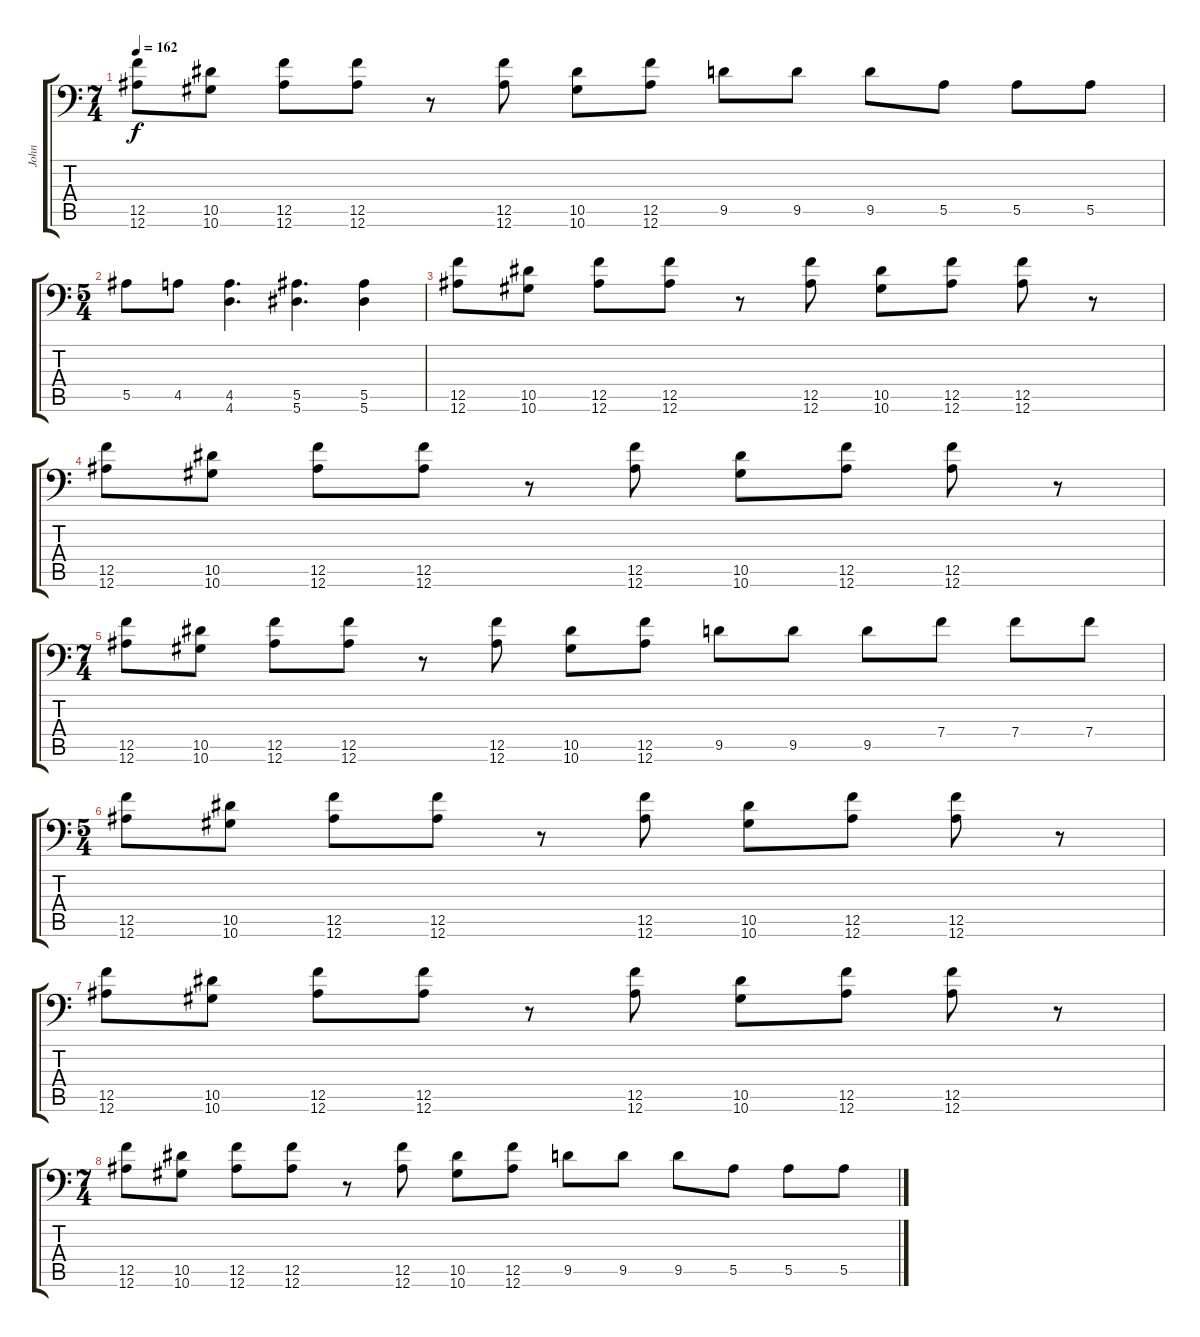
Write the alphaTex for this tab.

\track ("John" "John") {instrument distortionguitar}
\staff {score tabs}
\tuning (C4 G3 Eb3 Bb2 F2 Bb1) {hide}
\ts (7 4)
\tempo 162
\clef f4
\ks c
(12.5 12.6).8{dy f} (10.5 10.6).8 (12.5 12.6).8 (12.5 12.6).8 r.8 (12.5 12.6).8 (10.5 10.6).8 (12.5 12.6).8 9.5.8 9.5.8 9.5.8 5.5.8 5.5.8 5.5.8 |
\ts (5 4)
5.5.8 4.5.8 (4.5 4.6).4{d} (5.5 5.6).4{d} (5.5 5.6).4 |
(12.5 12.6).8 (10.5 10.6).8 (12.5 12.6).8 (12.5 12.6).8 r.8 (12.5 12.6).8 (10.5 10.6).8 (12.5 12.6).8 (12.5 12.6).8 r.8 |
(12.5 12.6).8 (10.5 10.6).8 (12.5 12.6).8 (12.5 12.6).8 r.8 (12.5 12.6).8 (10.5 10.6).8 (12.5 12.6).8 (12.5 12.6).8 r.8 |
\ts (7 4)
(12.5 12.6).8 (10.5 10.6).8 (12.5 12.6).8 (12.5 12.6).8 r.8 (12.5 12.6).8 (10.5 10.6).8 (12.5 12.6).8 9.5.8 9.5.8 9.5.8 7.4.8 7.4.8 7.4.8 |
\ts (5 4)
(12.5 12.6).8 (10.5 10.6).8 (12.5 12.6).8 (12.5 12.6).8 r.8 (12.5 12.6).8 (10.5 10.6).8 (12.5 12.6).8 (12.5 12.6).8 r.8 |
(12.5 12.6).8 (10.5 10.6).8 (12.5 12.6).8 (12.5 12.6).8 r.8 (12.5 12.6).8 (10.5 10.6).8 (12.5 12.6).8 (12.5 12.6).8 r.8 |
\ts (7 4)
(12.5 12.6).8 (10.5 10.6).8 (12.5 12.6).8 (12.5 12.6).8 r.8 (12.5 12.6).8 (10.5 10.6).8 (12.5 12.6).8 9.5.8 9.5.8 9.5.8 5.5.8 5.5.8 5.5.8
